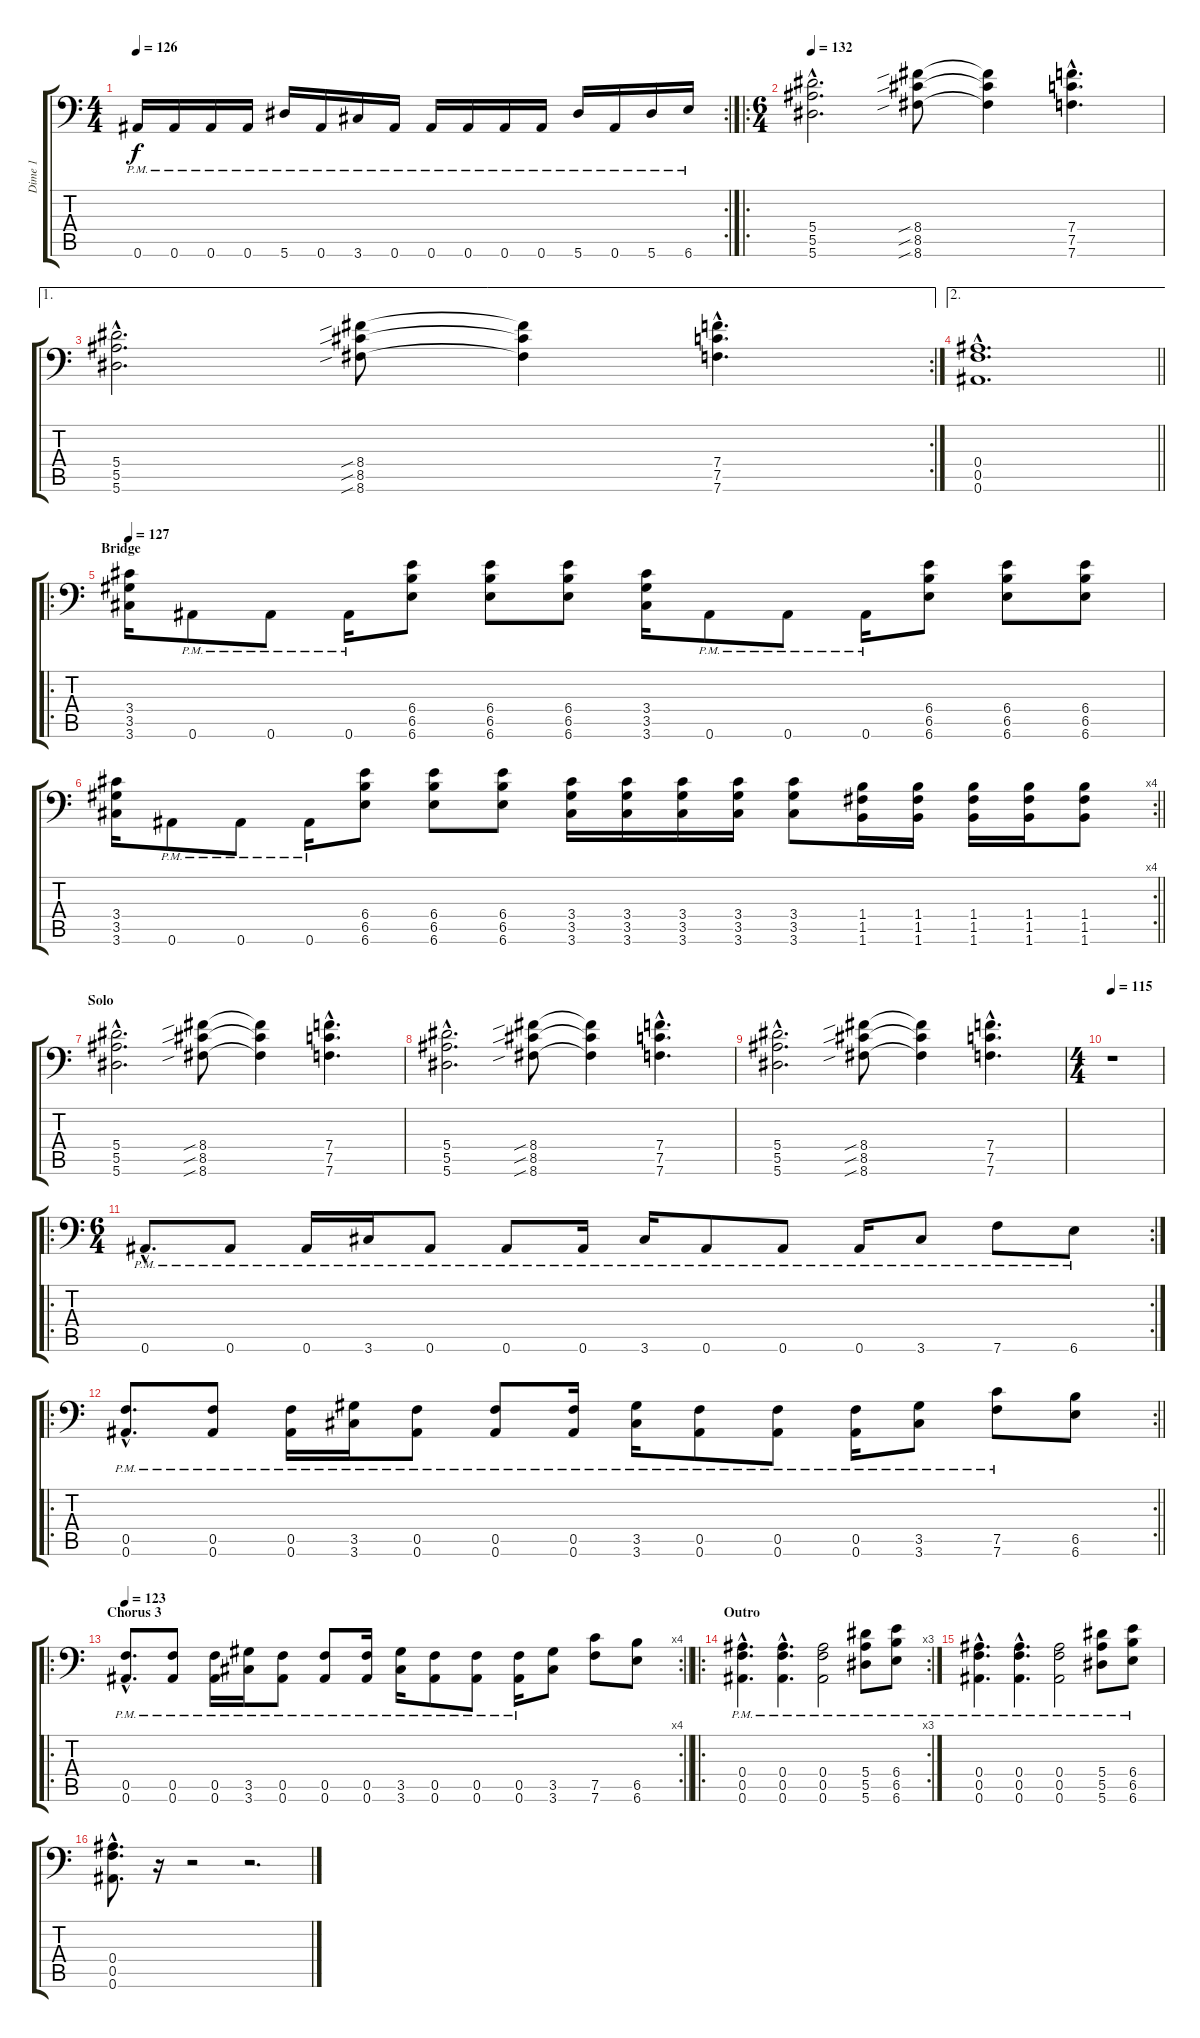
\track ("Dime 1" "Dime 1") {instrument overdrivenguitar}
\staff {score tabs}
\tuning (C4 G3 Eb3 Bb2 F2 Bb1) {hide}
\rc 2
\ts (4 4)
\tempo 126
\clef f4
\ks c
0.6{pm}.16{dy f} 0.6{pm}.16 0.6{pm}.16 0.6{pm}.16 5.6{pm}.16 0.6{pm}.16 3.6{pm}.16 0.6{pm}.16 0.6{pm}.16 0.6{pm}.16 0.6{pm}.16 0.6{pm}.16 5.6{pm}.16 0.6{pm}.16 5.6{pm}.16 6.6{pm}.16 |
\ro
\ts (6 4)
\tempo 132
(5.4{hac} 5.5{hac} 5.6{hac}).2{d} (8.4{sib} 8.5{sib} 8.6{sib}).8 (8.4{t} 8.5{t} 8.6{t}).4 (7.4{hac} 7.5{hac} 7.6{hac}).4{d} |
\ae 1
\rc 2
(5.4{hac} 5.5{hac} 5.6{hac}).2{d} (8.4{sib} 8.5{sib} 8.6{sib}).8 (8.4{t} 8.5{t} 8.6{t}).4 (7.4{hac} 7.5{hac} 7.6{hac}).4{d} |
\ae 2
\barLineRight lightlight
(0.4{hac} 0.5{hac} 0.6{hac}).1{d} |
\ro
\section ("" "Bridge")
\tempo 127
(3.4 3.5 3.6).16 0.6{pm}.8 0.6{pm}.8 0.6{pm}.16 (6.4 6.5 6.6).8 (6.4 6.5 6.6).8 (6.4 6.5 6.6).8 (3.4 3.5 3.6).16 0.6{pm}.8 0.6{pm}.8 0.6{pm}.16 (6.4 6.5 6.6).8 (6.4 6.5 6.6).8 (6.4 6.5 6.6).8 |
\rc 4
\barLineRight lightlight
(3.4 3.5 3.6).16 0.6{pm}.8 0.6{pm}.8 0.6{pm}.16 (6.4 6.5 6.6).8 (6.4 6.5 6.6).8 (6.4 6.5 6.6).8 (3.4 3.5 3.6).16 (3.4 3.5 3.6).16 (3.4 3.5 3.6).16 (3.4 3.5 3.6).16 (3.4 3.5 3.6).8 (1.4 1.5 1.6).16 (1.4 1.5 1.6).16 (1.4 1.5 1.6).16 (1.4 1.5 1.6).16 (1.4 1.5 1.6).8 |
\section ("" "Solo")
(5.4{hac} 5.5{hac} 5.6{hac}).2{d} (8.4{sib} 8.5{sib} 8.6{sib}).8 (8.4{t} 8.5{t} 8.6{t}).4 (7.4{hac} 7.5{hac} 7.6{hac}).4{d} |
(5.4{hac} 5.5{hac} 5.6{hac}).2{d} (8.4{sib} 8.5{sib} 8.6{sib}).8 (8.4{t} 8.5{t} 8.6{t}).4 (7.4{hac} 7.5{hac} 7.6{hac}).4{d} |
(5.4{hac} 5.5{hac} 5.6{hac}).2{d} (8.4{sib} 8.5{sib} 8.6{sib}).8 (8.4{t} 8.5{t} 8.6{t}).4 (7.4{hac} 7.5{hac} 7.6{hac}).4{d} |
\ts (4 4)
\tempo 115
r.1 |
\ro
\rc 2
\ts (6 4)
0.6{hac pm}.8{d} 0.6{pm}.8 0.6{pm}.16 3.6{pm}.16 0.6{pm}.8 0.6{pm}.8 0.6{pm}.16 3.6{pm}.16 0.6{pm}.8 0.6{pm}.8 0.6{pm}.16 3.6{pm}.8 7.6{pm}.8 6.6{pm}.8 |
\ro
\rc 2
\barLineRight lightlight
(0.5{hac pm} 0.6{hac pm}).8{d} (0.5{pm} 0.6{pm}).8 (0.5{pm} 0.6{pm}).16 (3.5{pm} 3.6{pm}).16 (0.5{pm} 0.6{pm}).8 (0.5{pm} 0.6{pm}).8 (0.5{pm} 0.6{pm}).16 (3.5{pm} 3.6{pm}).16 (0.5{pm} 0.6{pm}).8 (0.5{pm} 0.6{pm}).8 (0.5{pm} 0.6{pm}).16 (3.5{pm} 3.6{pm}).8 (7.5{pm} 7.6{pm}).8 (6.5 6.6).8 |
\ro
\rc 4
\section ("" "Chorus 3")
\tempo 123
\barLineRight lightlight
(0.5{hac pm} 0.6{hac pm}).8{d} (0.5{pm} 0.6{pm}).8 (0.5{pm} 0.6{pm}).16 (3.5{pm} 3.6{pm}).16 (0.5{pm} 0.6{pm}).8 (0.5{pm} 0.6{pm}).8 (0.5{pm} 0.6{pm}).16 (3.5{pm} 3.6{pm}).16 (0.5{pm} 0.6{pm}).8 (0.5{pm} 0.6{pm}).8 (0.5{pm} 0.6{pm}).16 (3.5 3.6).8 (7.5 7.6).8 (6.5 6.6).8 |
\ro
\rc 3
\section ("" "Outro")
(0.4{hac pm} 0.5{hac pm} 0.6{hac pm}).4{d} (0.4{hac pm} 0.5{hac pm} 0.6{hac pm}).4{d} (0.4{pm} 0.5{pm} 0.6{pm}).2 (5.4{pm} 5.5{pm} 5.6{pm}).8 (6.4{pm} 6.5{pm} 6.6{pm}).8 |
(0.4{hac pm} 0.5{hac pm} 0.6{hac pm}).4{d} (0.4{hac pm} 0.5{hac pm} 0.6{hac pm}).4{d} (0.4{pm} 0.5{pm} 0.6{pm}).2 (5.4{pm} 5.5{pm} 5.6{pm}).8 (6.4{pm} 6.5{pm} 6.6{pm}).8 |
(0.4{hac} 0.5{hac} 0.6{hac}).8{d} r.16 r.2 r.2{d}
